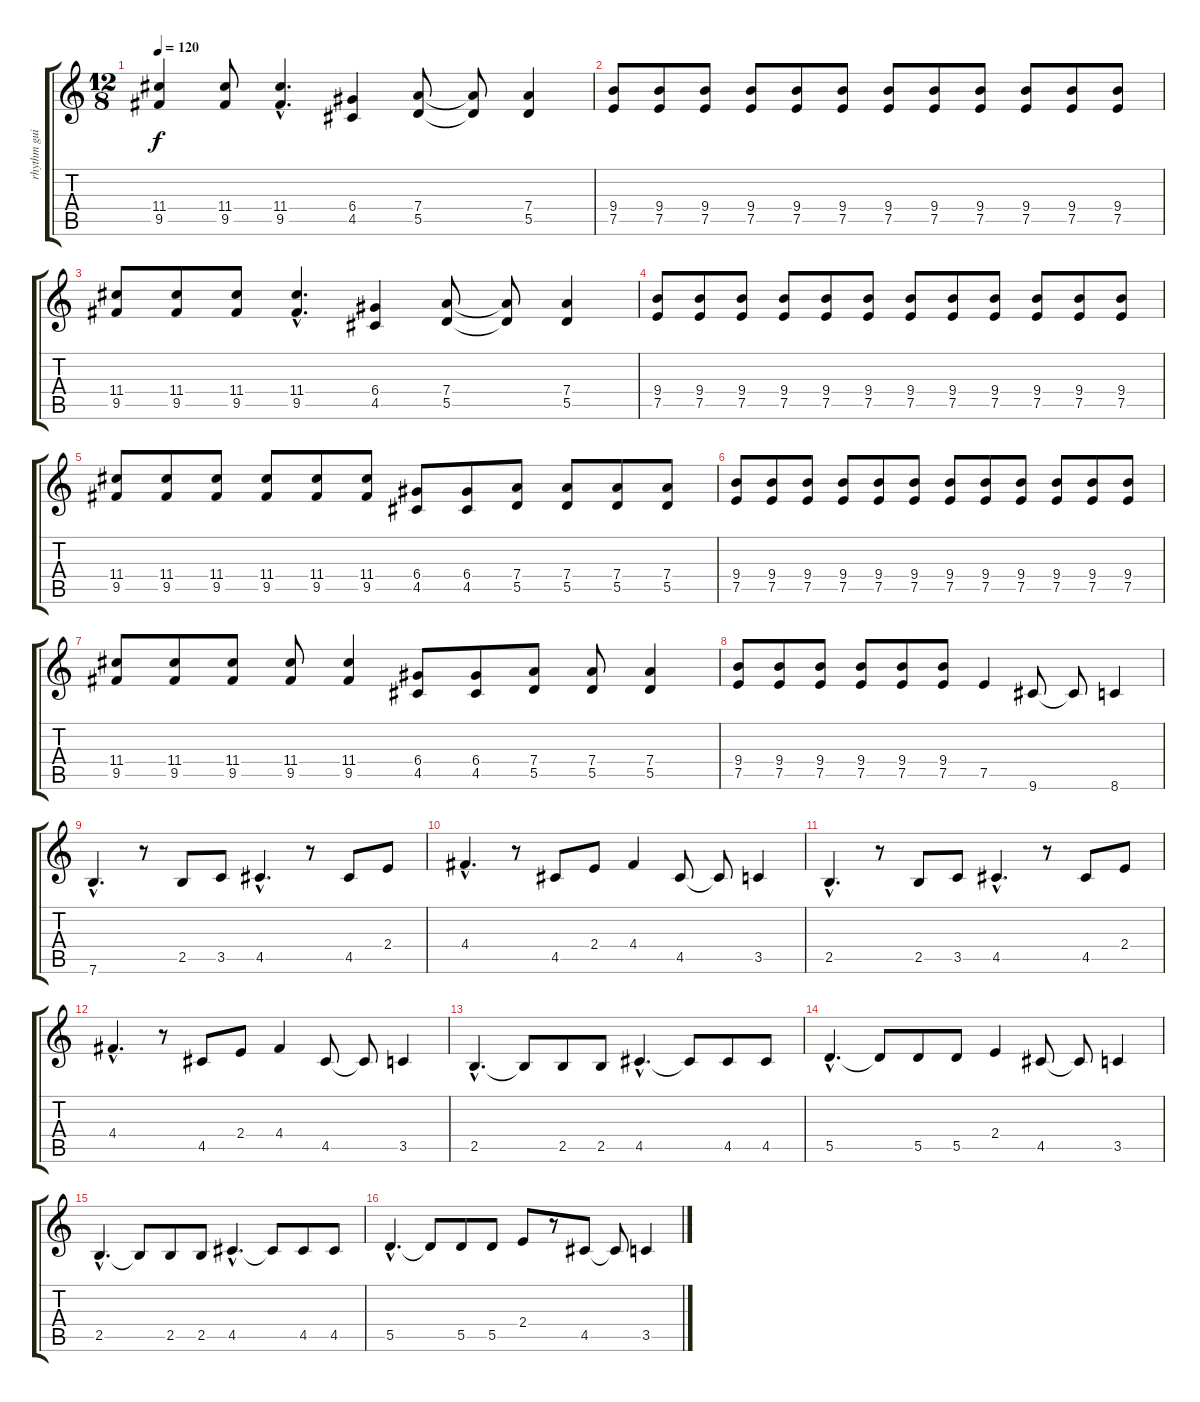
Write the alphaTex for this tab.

\track ("rhythm guitar" "rhythm gui") {instrument electricguitarclean}
\staff {score tabs}
\tuning (E4 B3 G3 D3 A2 E2) {hide}
\ts (12 8)
\tempo 120
\clef g2
\ks c
(11.4 9.5).4{dy f} (11.4 9.5).8 (11.4{hac} 9.5{hac}).4{d} (6.4 4.5).4 (7.4 5.5).8 (7.4{t} 5.5{t}).8 (7.4 5.5).4 |
(9.4 7.5).8 (9.4 7.5).8 (9.4 7.5).8 (9.4 7.5).8 (9.4 7.5).8 (9.4 7.5).8 (9.4 7.5).8 (9.4 7.5).8 (9.4 7.5).8 (9.4 7.5).8 (9.4 7.5).8 (9.4 7.5).8 |
(11.4 9.5).8 (11.4 9.5).8 (11.4 9.5).8 (11.4{hac} 9.5{hac}).4{d} (6.4 4.5).4 (7.4 5.5).8 (7.4{t} 5.5{t}).8 (7.4 5.5).4 |
(9.4 7.5).8 (9.4 7.5).8 (9.4 7.5).8 (9.4 7.5).8 (9.4 7.5).8 (9.4 7.5).8 (9.4 7.5).8 (9.4 7.5).8 (9.4 7.5).8 (9.4 7.5).8 (9.4 7.5).8 (9.4 7.5).8 |
(11.4 9.5).8 (11.4 9.5).8 (11.4 9.5).8 (11.4 9.5).8 (11.4 9.5).8 (11.4 9.5).8 (6.4 4.5).8 (6.4 4.5).8 (7.4 5.5).8 (7.4 5.5).8 (7.4 5.5).8 (7.4 5.5).8 |
(9.4 7.5).8 (9.4 7.5).8 (9.4 7.5).8 (9.4 7.5).8 (9.4 7.5).8 (9.4 7.5).8 (9.4 7.5).8 (9.4 7.5).8 (9.4 7.5).8 (9.4 7.5).8 (9.4 7.5).8 (9.4 7.5).8 |
(11.4 9.5).8 (11.4 9.5).8 (11.4 9.5).8 (11.4 9.5).8 (11.4 9.5).4 (6.4 4.5).8 (6.4 4.5).8 (7.4 5.5).8 (7.4 5.5).8 (7.4 5.5).4 |
(9.4 7.5).8 (9.4 7.5).8 (9.4 7.5).8 (9.4 7.5).8 (9.4 7.5).8 (9.4 7.5).8 7.5.4 9.6.8 9.6{t}.8 8.6.4 |
7.6{hac}.4{d} r.8 2.5.8 3.5.8 4.5{hac}.4{d} r.8 4.5.8 2.4.8 |
4.4{hac}.4{d} r.8 4.5.8 2.4.8 4.4.4 4.5.8 4.5{t}.8 3.5.4 |
2.5{hac}.4{d} r.8 2.5.8 3.5.8 4.5{hac}.4{d} r.8 4.5.8 2.4.8 |
4.4{hac}.4{d} r.8 4.5.8 2.4.8 4.4.4 4.5.8 4.5{t}.8 3.5.4 |
2.5{hac}.4{d} 2.5{t}.8 2.5.8 2.5.8 4.5{hac}.4{d} 4.5{t}.8 4.5.8 4.5.8 |
5.5{hac}.4{d} 5.5{t}.8 5.5.8 5.5.8 2.4.4 4.5.8 4.5{t}.8 3.5.4 |
2.5{hac}.4{d} 2.5{t}.8 2.5.8 2.5.8 4.5{hac}.4{d} 4.5{t}.8 4.5.8 4.5.8 |
5.5{hac}.4{d} 5.5{t}.8 5.5.8 5.5.8 2.4.8 r.8 4.5.8 4.5{t}.8 3.5.4
